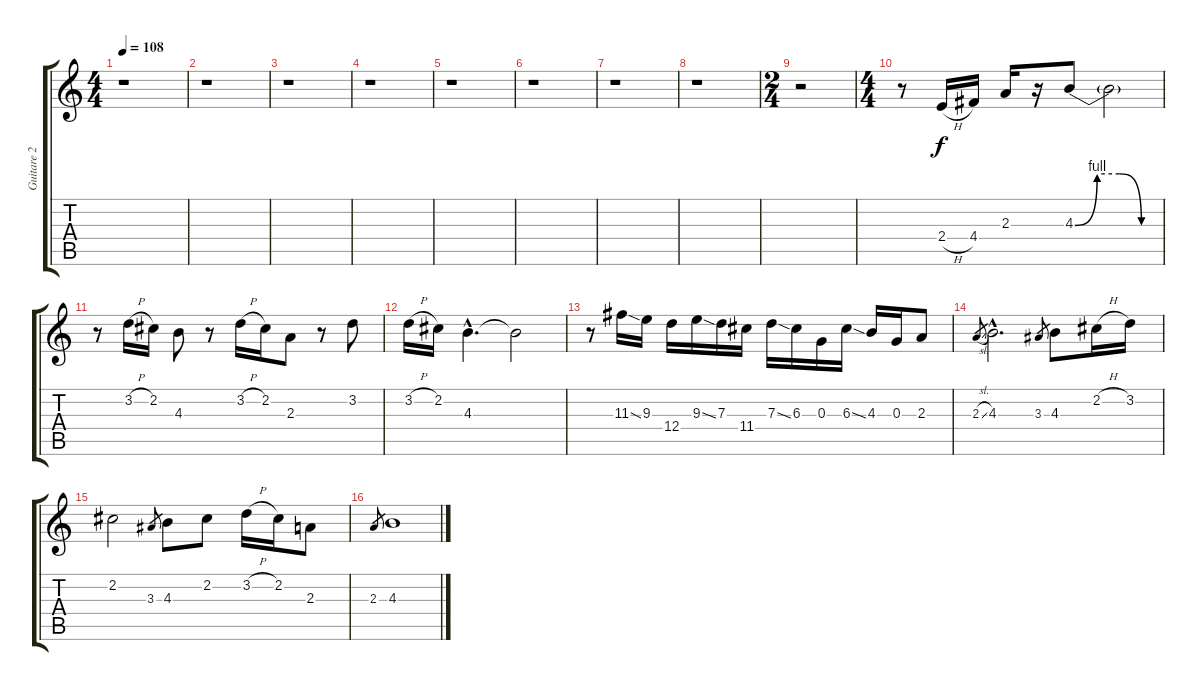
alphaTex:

\track ("Guitare 2 Kirk Solo" "Guitare 2 ") {instrument electricguitarclean}
\staff {score tabs}
\tuning (E4 B3 G3 D3 A2 E2) {hide}
\ts (4 4)
\tempo 108
\clef g2
\ks c
r.1{dy f instrument electricguitarclean} |
r.1 |
r.1 |
r.1 |
r.1 |
r.1 |
r.1 |
r.1 |
\ts (2 4)
r.2 |
\ts (4 4)
r.8 2.4{h}.16 4.4.16 2.3.16 r.16 4.3{be (custom 0 0 15 4 30 4 45 0 60 0)}.8 4.3{t}.2 |
r.8 3.2{h}.16 2.2.16 4.3.8 r.8 3.2{h}.16 2.2.16 2.3.8 r.8 3.2.8 |
3.2{h}.16 2.2.16 4.3{hac}.4{d} 4.3{t}.2 |
r.8 11.3{ss}.16 9.3.16 12.4.16 9.3{ss}.16 7.3.16 11.4.16 7.3{ss}.16 6.3.16 0.3.16 6.3{ss}.16 4.3.16 0.3.16 2.3.8 |
2.3{sl}.8{gr} 4.3{hac}.2{d} 3.3.8{gr} 4.3.8 2.2{h}.16 3.2.16 |
2.2.2 3.3.8{gr} 4.3.8 2.2.8 3.2{h}.16 2.2.16 2.3.8 |
2.3.8{gr} 4.3.1
